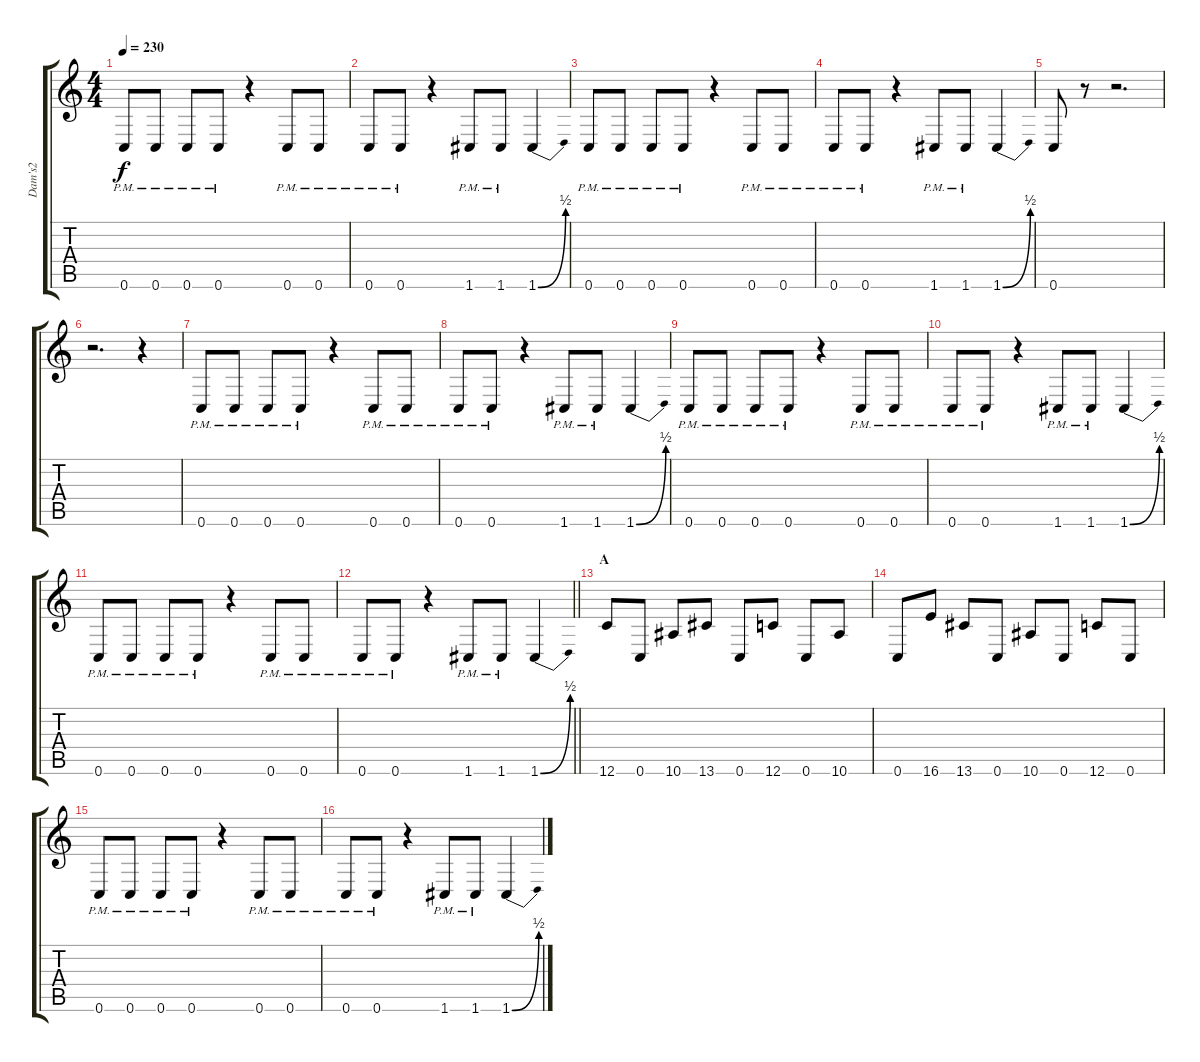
\track ("Dam's2" "Dam's2") {instrument distortionguitar}
\staff {score tabs}
\tuning (D4 A3 F3 C3 G2 C2) {hide}
\ts (4 4)
\tempo 230
\clef g2
\ks c
0.6{pm}.8{dy f} 0.6{pm}.8 0.6{pm}.8 0.6{pm}.8 r.4 0.6{pm}.8 0.6{pm}.8 |
0.6{pm}.8 0.6{pm}.8 r.4 1.6{pm}.8 1.6{pm}.8 1.6{be (bend 0 0 60 2)}.4 |
0.6{pm}.8 0.6{pm}.8 0.6{pm}.8 0.6{pm}.8 r.4 0.6{pm}.8 0.6{pm}.8 |
0.6{pm}.8 0.6{pm}.8 r.4 1.6{pm}.8 1.6{pm}.8 1.6{be (bend 0 0 60 2)}.4 |
0.6.8 r.8 r.2{d} |
r.2{d} r.4 |
0.6{pm}.8 0.6{pm}.8 0.6{pm}.8 0.6{pm}.8 r.4 0.6{pm}.8 0.6{pm}.8 |
0.6{pm}.8 0.6{pm}.8 r.4 1.6{pm}.8 1.6{pm}.8 1.6{be (bend 0 0 60 2)}.4 |
0.6{pm}.8 0.6{pm}.8 0.6{pm}.8 0.6{pm}.8 r.4 0.6{pm}.8 0.6{pm}.8 |
0.6{pm}.8 0.6{pm}.8 r.4 1.6{pm}.8 1.6{pm}.8 1.6{be (bend 0 0 60 2)}.4 |
0.6{pm}.8 0.6{pm}.8 0.6{pm}.8 0.6{pm}.8 r.4 0.6{pm}.8 0.6{pm}.8 |
\barLineRight lightlight
0.6{pm}.8 0.6{pm}.8 r.4 1.6{pm}.8 1.6{pm}.8 1.6{be (bend 0 0 60 2)}.4 |
\section ("" "A")
12.6.8 0.6.8 10.6.8 13.6.8 0.6.8 12.6.8 0.6.8 10.6.8 |
0.6.8 16.6.8 13.6.8 0.6.8 10.6.8 0.6.8 12.6.8 0.6.8 |
0.6{pm}.8 0.6{pm}.8 0.6{pm}.8 0.6{pm}.8 r.4 0.6{pm}.8 0.6{pm}.8 |
0.6{pm}.8 0.6{pm}.8 r.4 1.6{pm}.8 1.6{pm}.8 1.6{be (bend 0 0 60 2)}.4
